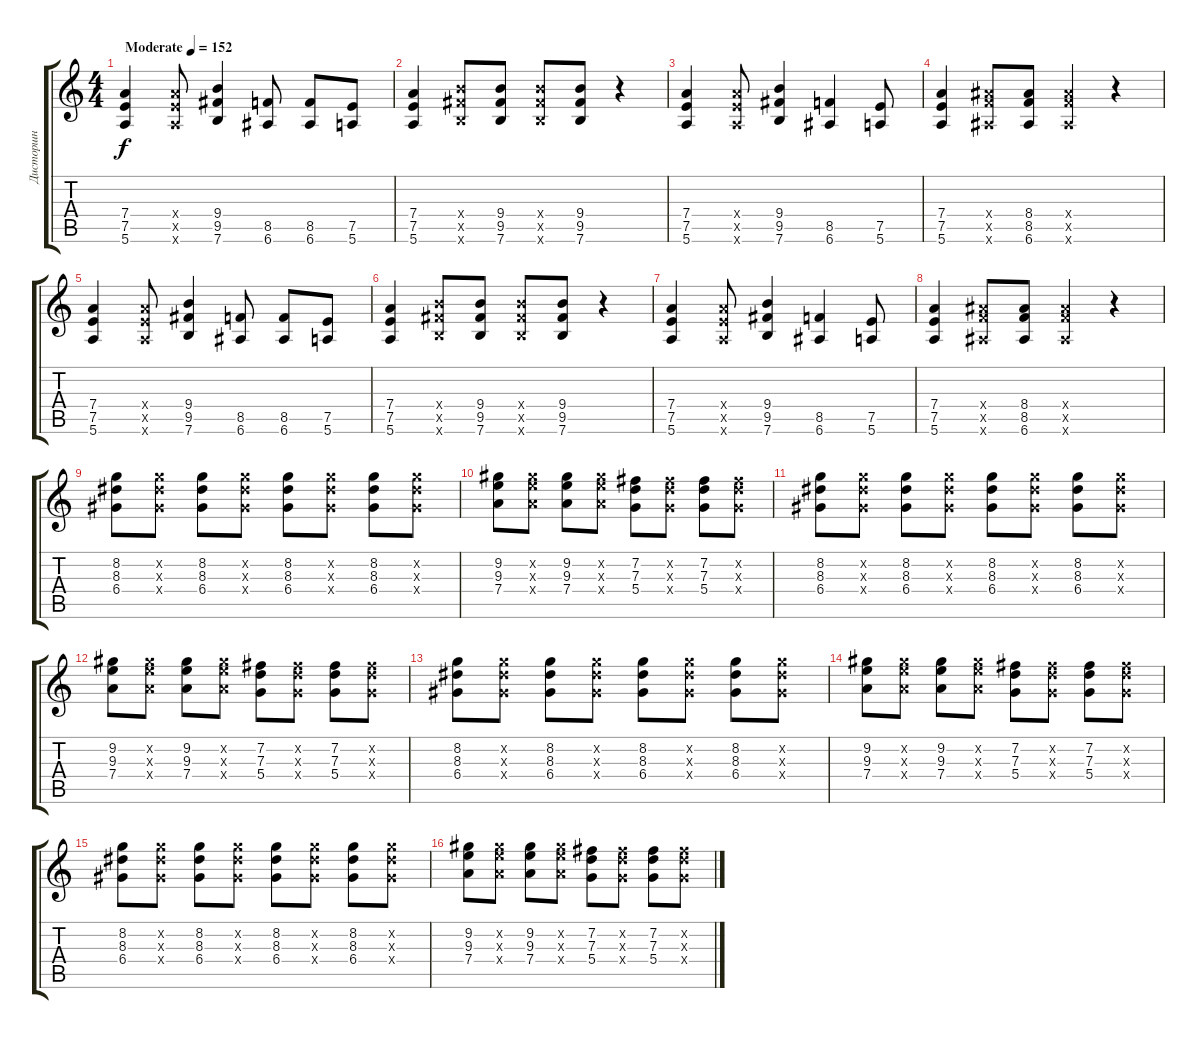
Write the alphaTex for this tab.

\track ("Дисторшн" "Дисторшн") {instrument distortionguitar}
\staff {score tabs}
\tuning (E4 B3 G3 D3 A2 E2) {hide}
\ts (4 4)
\tempo (152 "Moderate")
\clef g2
\ks c
(7.4 7.5 5.6).4{dy f instrument distortionguitar} (7.4{x} 7.5{x} 5.6{x}).8 (9.4 9.5 7.6).4 (8.5 6.6).8 (8.5 6.6).8 (7.5 5.6).8 |
(7.4 7.5 5.6).4 (9.4{x} 9.5{x} 7.6{x}).8 (9.4 9.5 7.6).8 (9.4{x} 9.5{x} 7.6{x}).8 (9.4 9.5 7.6).8 r.4 |
(7.4 7.5 5.6).4 (7.4{x} 7.5{x} 5.6{x}).8 (9.4 9.5 7.6).4 (8.5 6.6).4 (7.5 5.6).8 |
(7.4 7.5 5.6).4 (8.4{x} 8.5{x} 6.6{x}).8 (8.4 8.5 6.6).8 (8.4{x} 8.5{x} 6.6{x}).4 r.4 |
(7.4 7.5 5.6).4 (7.4{x} 7.5{x} 5.6{x}).8 (9.4 9.5 7.6).4 (8.5 6.6).8 (8.5 6.6).8 (7.5 5.6).8 |
(7.4 7.5 5.6).4 (9.4{x} 9.5{x} 7.6{x}).8 (9.4 9.5 7.6).8 (9.4{x} 9.5{x} 7.6{x}).8 (9.4 9.5 7.6).8 r.4 |
(7.4 7.5 5.6).4 (7.4{x} 7.5{x} 5.6{x}).8 (9.4 9.5 7.6).4 (8.5 6.6).4 (7.5 5.6).8 |
(7.4 7.5 5.6).4 (8.4{x} 8.5{x} 6.6{x}).8 (8.4 8.5 6.6).8 (8.4{x} 8.5{x} 6.6{x}).4 r.4 |
(8.2 8.3 6.4).8 (8.2{x} 8.3{x} 6.4{x}).8 (8.2 8.3 6.4).8 (8.2{x} 8.3{x} 6.4{x}).8 (8.2 8.3 6.4).8 (8.2{x} 8.3{x} 6.4{x}).8 (8.2 8.3 6.4).8 (8.2{x} 8.3{x} 6.4{x}).8 |
(9.2 9.3 7.4).8 (9.2{x} 9.3{x} 7.4{x}).8 (9.2 9.3 7.4).8 (9.2{x} 9.3{x} 7.4{x}).8 (7.2 7.3 5.4).8 (7.2{x} 7.3{x} 5.4{x}).8 (7.2 7.3 5.4).8 (7.2{x} 7.3{x} 5.4{x}).8 |
(8.2 8.3 6.4).8 (8.2{x} 8.3{x} 6.4{x}).8 (8.2 8.3 6.4).8 (8.2{x} 8.3{x} 6.4{x}).8 (8.2 8.3 6.4).8 (8.2{x} 8.3{x} 6.4{x}).8 (8.2 8.3 6.4).8 (8.2{x} 8.3{x} 6.4{x}).8 |
(9.2 9.3 7.4).8 (9.2{x} 9.3{x} 7.4{x}).8 (9.2 9.3 7.4).8 (9.2{x} 9.3{x} 7.4{x}).8 (7.2 7.3 5.4).8 (7.2{x} 7.3{x} 5.4{x}).8 (7.2 7.3 5.4).8 (7.2{x} 7.3{x} 5.4{x}).8 |
(8.2 8.3 6.4).8 (8.2{x} 8.3{x} 6.4{x}).8 (8.2 8.3 6.4).8 (8.2{x} 8.3{x} 6.4{x}).8 (8.2 8.3 6.4).8 (8.2{x} 8.3{x} 6.4{x}).8 (8.2 8.3 6.4).8 (8.2{x} 8.3{x} 6.4{x}).8 |
(9.2 9.3 7.4).8 (9.2{x} 9.3{x} 7.4{x}).8 (9.2 9.3 7.4).8 (9.2{x} 9.3{x} 7.4{x}).8 (7.2 7.3 5.4).8 (7.2{x} 7.3{x} 5.4{x}).8 (7.2 7.3 5.4).8 (7.2{x} 7.3{x} 5.4{x}).8 |
(8.2 8.3 6.4).8 (8.2{x} 8.3{x} 6.4{x}).8 (8.2 8.3 6.4).8 (8.2{x} 8.3{x} 6.4{x}).8 (8.2 8.3 6.4).8 (8.2{x} 8.3{x} 6.4{x}).8 (8.2 8.3 6.4).8 (8.2{x} 8.3{x} 6.4{x}).8 |
(9.2 9.3 7.4).8 (9.2{x} 9.3{x} 7.4{x}).8 (9.2 9.3 7.4).8 (9.2{x} 9.3{x} 7.4{x}).8 (7.2 7.3 5.4).8 (7.2{x} 7.3{x} 5.4{x}).8 (7.2 7.3 5.4).8 (7.2{x} 7.3{x} 5.4{x}).8
